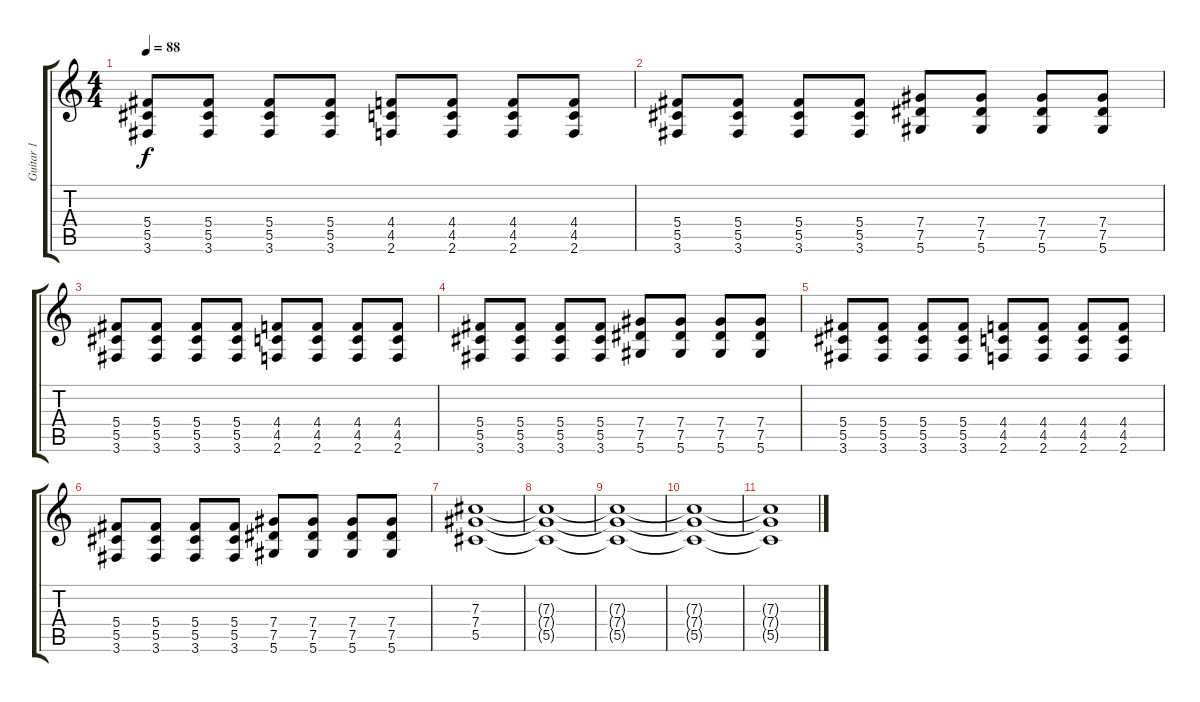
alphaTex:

\track ("Guitar 1" "Guitar 1") {instrument electricguitarjazz}
\staff {score tabs}
\tuning (Eb4 Bb3 Gb3 Db3 Ab2 Eb2) {hide}
\ts (4 4)
\tempo 88
\clef g2
\ks c
(5.4 5.5 3.6).8{dy f} (5.4 5.5 3.6).8 (5.4 5.5 3.6).8 (5.4 5.5 3.6).8 (4.4 4.5 2.6).8 (4.4 4.5 2.6).8 (4.4 4.5 2.6).8 (4.4 4.5 2.6).8 |
(5.4 5.5 3.6).8 (5.4 5.5 3.6).8 (5.4 5.5 3.6).8 (5.4 5.5 3.6).8 (7.4 7.5 5.6).8 (7.4 7.5 5.6).8 (7.4 7.5 5.6).8 (7.4 7.5 5.6).8 |
(5.4 5.5 3.6).8 (5.4 5.5 3.6).8 (5.4 5.5 3.6).8 (5.4 5.5 3.6).8 (4.4 4.5 2.6).8 (4.4 4.5 2.6).8 (4.4 4.5 2.6).8 (4.4 4.5 2.6).8 |
(5.4 5.5 3.6).8 (5.4 5.5 3.6).8 (5.4 5.5 3.6).8 (5.4 5.5 3.6).8 (7.4 7.5 5.6).8 (7.4 7.5 5.6).8 (7.4 7.5 5.6).8 (7.4 7.5 5.6).8 |
(5.4 5.5 3.6).8 (5.4 5.5 3.6).8 (5.4 5.5 3.6).8 (5.4 5.5 3.6).8 (4.4 4.5 2.6).8 (4.4 4.5 2.6).8 (4.4 4.5 2.6).8 (4.4 4.5 2.6).8 |
(5.4 5.5 3.6).8 (5.4 5.5 3.6).8 (5.4 5.5 3.6).8 (5.4 5.5 3.6).8 (7.4 7.5 5.6).8 (7.4 7.5 5.6).8 (7.4 7.5 5.6).8 (7.4 7.5 5.6).8 |
(7.3 7.4 5.5).1 |
(7.3{t} 7.4{t} 5.5{t}).1{volume 9} |
(7.3{t} 7.4{t} 5.5{t}).1{volume 9} |
(7.3{t} 7.4{t} 5.5{t}).1{volume 7} |
(7.3{t} 7.4{t} 5.5{t}).1{volume 4}
